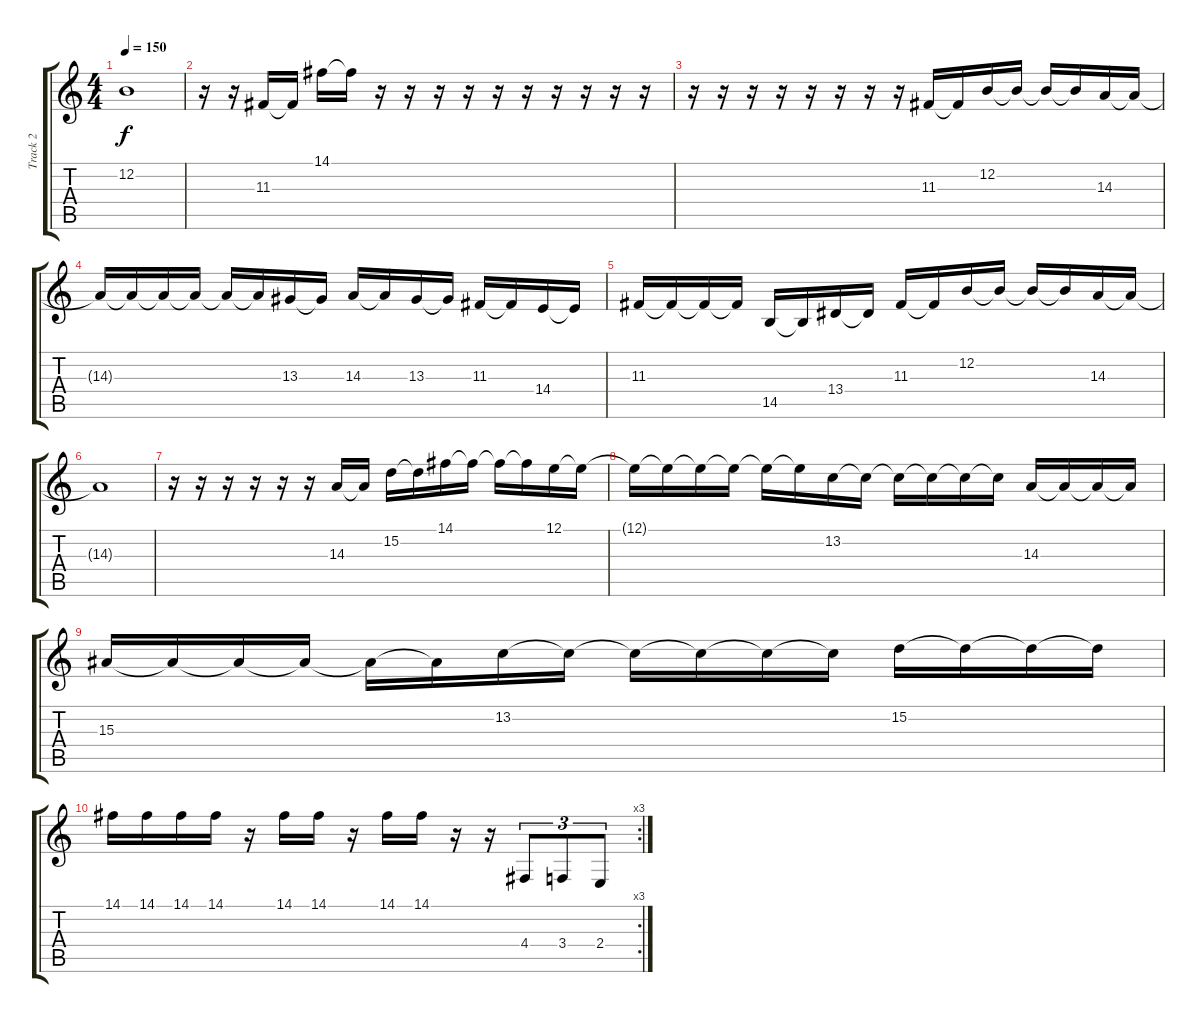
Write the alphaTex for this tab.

\track ("Track 2" "Track 2") {instrument lead5charang}
\staff {score tabs}
\tuning (E4 B3 G3 D3 A2 E2) {hide}
\ts (4 4)
\tempo 150
\clef g2
\ks c
12.2.1{dy f} |
r.16 r.16 11.3.16 11.3{t}.16 14.1.16 14.1{t}.16 r.16 r.16 r.16 r.16 r.16 r.16 r.16 r.16 r.16 r.16 |
r.16 r.16 r.16 r.16 r.16 r.16 r.16 r.16 11.3.16 11.3{t}.16 12.2.16 12.2{t}.16 12.2{t}.16 12.2{t}.16 14.3.16 14.3{t}.16 |
14.3{t}.16 14.3{t}.16 14.3{t}.16 14.3{t}.16 14.3{t}.16 14.3{t}.16 13.3.16 13.3{t}.16 14.3.16 14.3{t}.16 13.3.16 13.3{t}.16 11.3.16 11.3{t}.16 14.4.16 14.4{t}.16 |
11.3.16 11.3{t}.16 11.3{t}.16 11.3{t}.16 14.5.16 14.5{t}.16 13.4.16 13.4{t}.16 11.3.16 11.3{t}.16 12.2.16 12.2{t}.16 12.2{t}.16 12.2{t}.16 14.3.16 14.3{t}.16 |
14.3{t}.1 |
r.16 r.16 r.16 r.16 r.16 r.16 14.3.16 14.3{t}.16 15.2.16 15.2{t}.16 14.1.16 14.1{t}.16 14.1{t}.16 14.1{t}.16 12.1.16 12.1{t}.16 |
12.1{t}.16 12.1{t}.16 12.1{t}.16 12.1{t}.16 12.1{t}.16 12.1{t}.16 13.2.16 13.2{t}.16 13.2{t}.16 13.2{t}.16 13.2{t}.16 13.2{t}.16 14.3.16 14.3{t}.16 14.3{t}.16 14.3{t}.16 |
15.3.16 15.3{t}.16 15.3{t}.16 15.3{t}.16 15.3{t}.16 15.3{t}.16 13.2.16 13.2{t}.16 13.2{t}.16 13.2{t}.16 13.2{t}.16 13.2{t}.16 15.2.16 15.2{t}.16 15.2{t}.16 15.2{t}.16 |
\rc 3
14.1.16 14.1.16 14.1.16 14.1.16 r.16 14.1.16 14.1.16 r.16 14.1.16 14.1.16 r.16 r.16 4.4.8{tu (3 2)} 3.4.8{tu (3 2)} 2.4.8{tu (3 2)}
